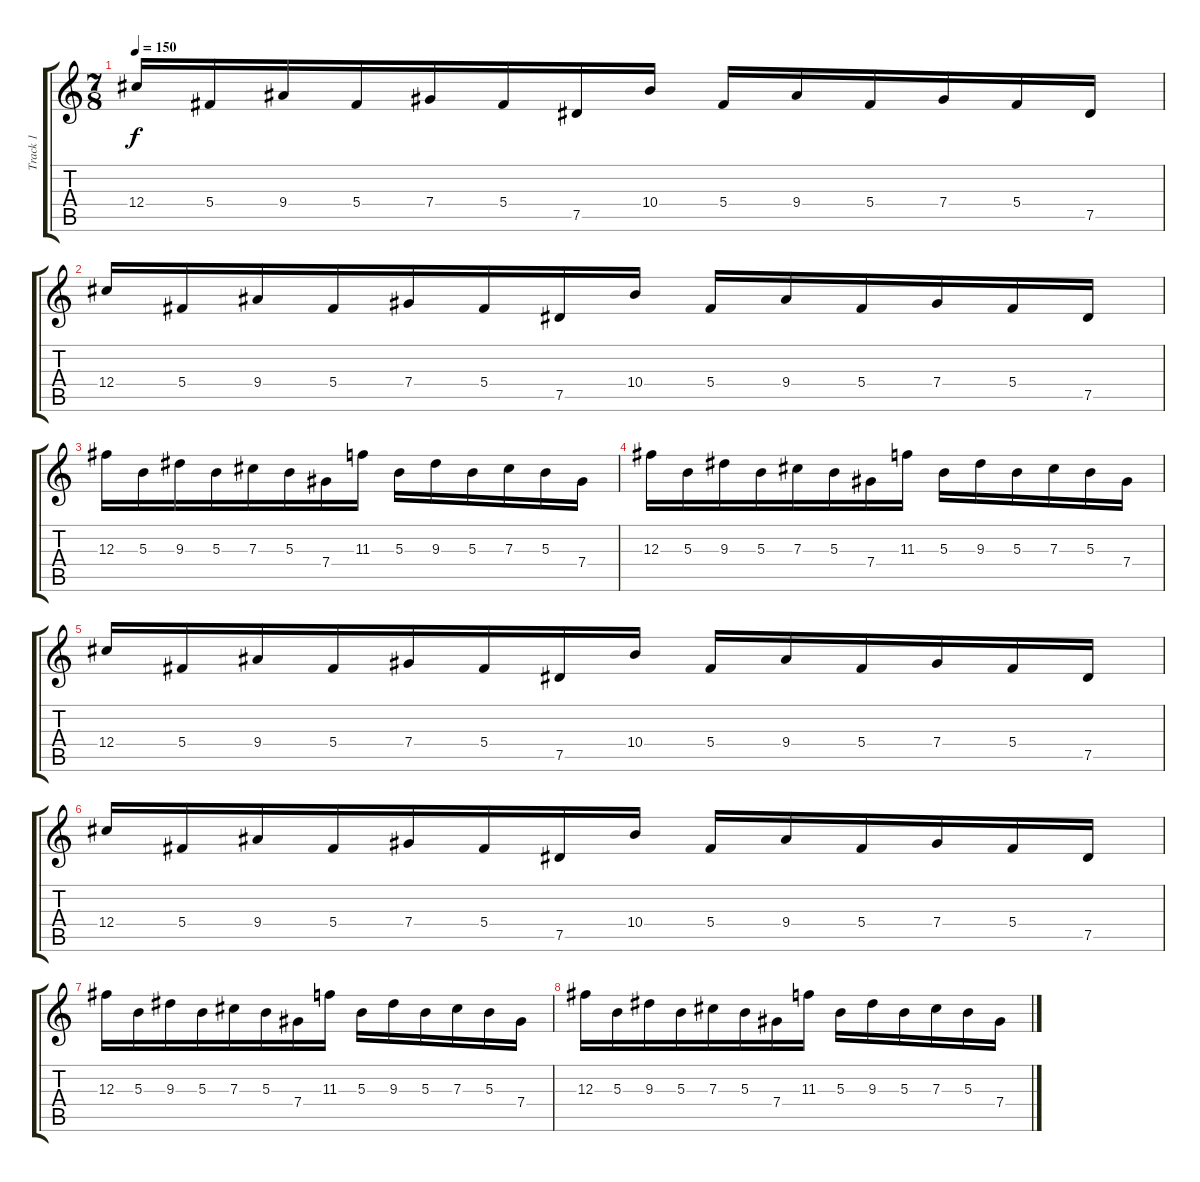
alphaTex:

\track ("Track 1" "Track 1") {instrument acousticguitarsteel}
\staff {score tabs}
\tuning (Eb4 Bb3 Gb3 Db3 Ab2 Eb2) {hide}
\ts (7 8)
\tempo 150
\clef g2
\ks c
12.4.16{dy f} 5.4.16 9.4.16 5.4.16 7.4.16 5.4.16 7.5.16 10.4.16 5.4.16 9.4.16 5.4.16 7.4.16 5.4.16 7.5.16 |
12.4.16 5.4.16 9.4.16 5.4.16 7.4.16 5.4.16 7.5.16 10.4.16 5.4.16 9.4.16 5.4.16 7.4.16 5.4.16 7.5.16 |
12.3.16 5.3.16 9.3.16 5.3.16 7.3.16 5.3.16 7.4.16 11.3.16 5.3.16 9.3.16 5.3.16 7.3.16 5.3.16 7.4.16 |
12.3.16 5.3.16 9.3.16 5.3.16 7.3.16 5.3.16 7.4.16 11.3.16 5.3.16 9.3.16 5.3.16 7.3.16 5.3.16 7.4.16 |
12.4.16 5.4.16 9.4.16 5.4.16 7.4.16 5.4.16 7.5.16 10.4.16 5.4.16 9.4.16 5.4.16 7.4.16 5.4.16 7.5.16 |
12.4.16 5.4.16 9.4.16 5.4.16 7.4.16 5.4.16 7.5.16 10.4.16 5.4.16 9.4.16 5.4.16 7.4.16 5.4.16 7.5.16 |
12.3.16 5.3.16 9.3.16 5.3.16 7.3.16 5.3.16 7.4.16 11.3.16 5.3.16 9.3.16 5.3.16 7.3.16 5.3.16 7.4.16 |
12.3.16 5.3.16 9.3.16 5.3.16 7.3.16 5.3.16 7.4.16 11.3.16 5.3.16 9.3.16 5.3.16 7.3.16 5.3.16 7.4.16
